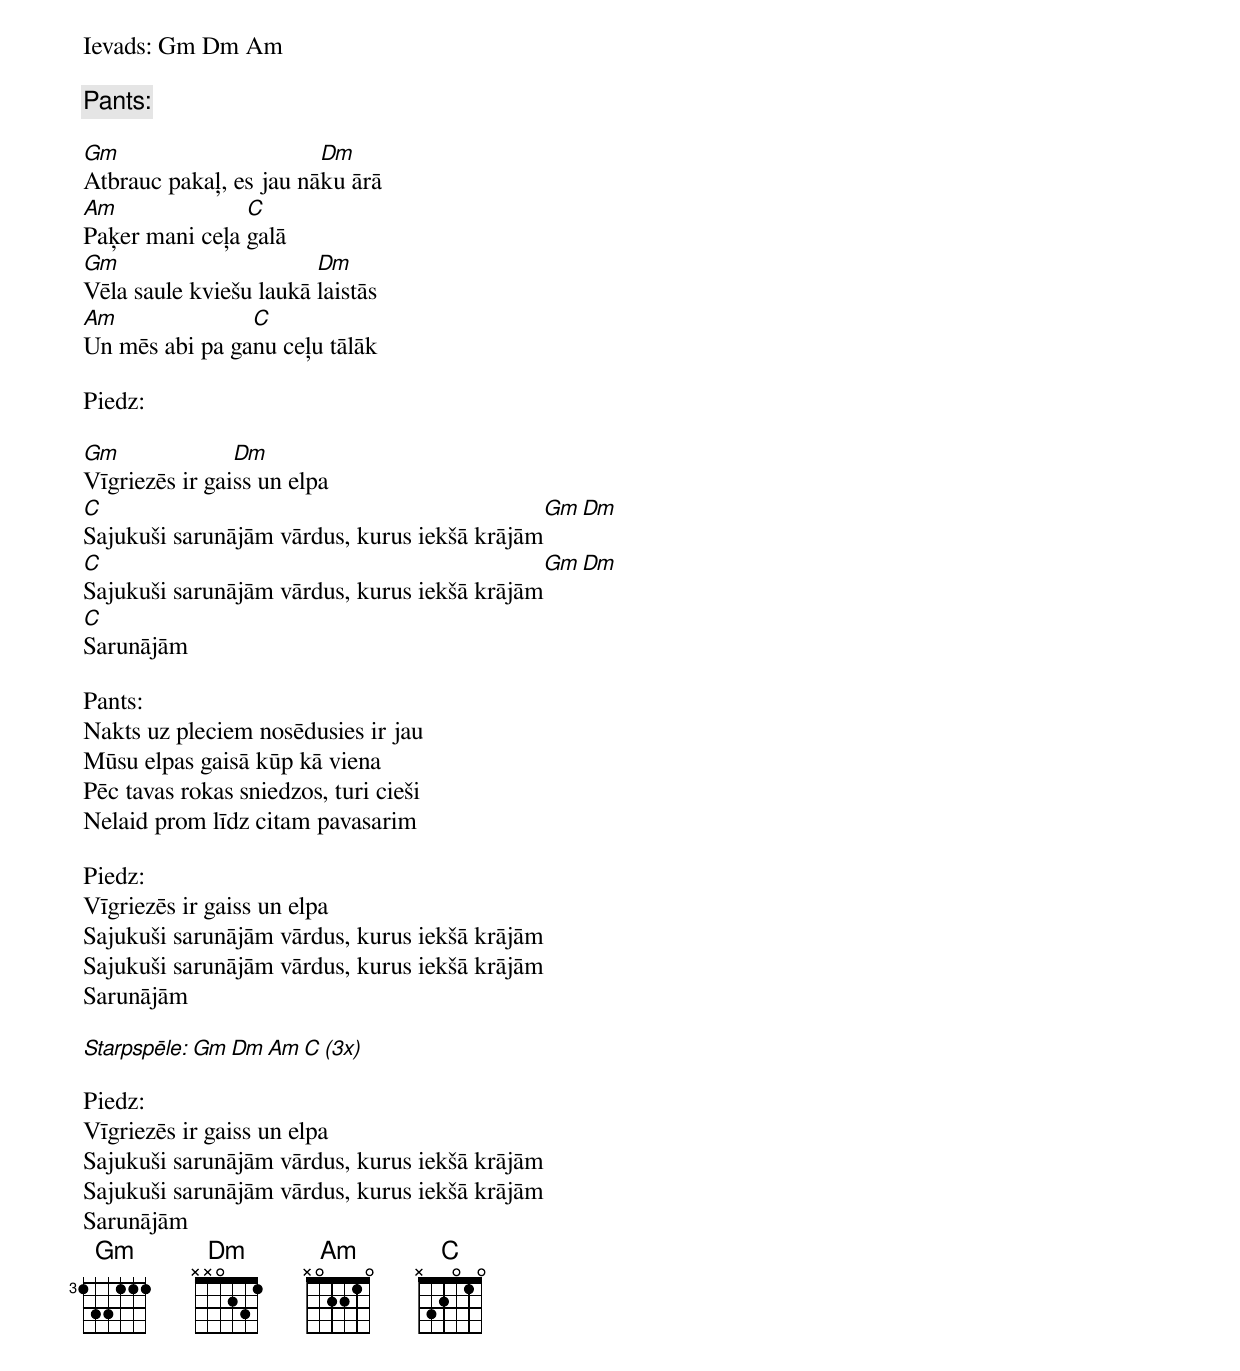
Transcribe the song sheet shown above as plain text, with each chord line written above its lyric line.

Ievads: Gm Dm Am

Pants:

Gm			Dm
Atbrauc pakaļ, es jau nāku ārā
Am		C
Paķer mani ceļa galā
Gm			Dm
Vēla saule kviešu laukā laistās
Am		C
Un mēs abi pa ganu ceļu tālāk

Piedz:

Gm		Dm
Vīgriezēs ir gaiss un elpa
C						    Gm   Dm
Sajukuši sarunājām vārdus, kurus iekšā krājām
C						    Gm   Dm
Sajukuši sarunājām vārdus, kurus iekšā krājām
C
Sarunājām

Pants:
Nakts uz pleciem nosēdusies ir jau
Mūsu elpas gaisā kūp kā viena
Pēc tavas rokas sniedzos, turi cieši
Nelaid prom līdz citam pavasarim

Piedz:
Vīgriezēs ir gaiss un elpa
Sajukuši sarunājām vārdus, kurus iekšā krājām
Sajukuši sarunājām vārdus, kurus iekšā krājām
Sarunājām

Starpspēle: Gm Dm Am C (3x)

Piedz:
Vīgriezēs ir gaiss un elpa
Sajukuši sarunājām vārdus, kurus iekšā krājām
Sajukuši sarunājām vārdus, kurus iekšā krājām
Sarunājām
